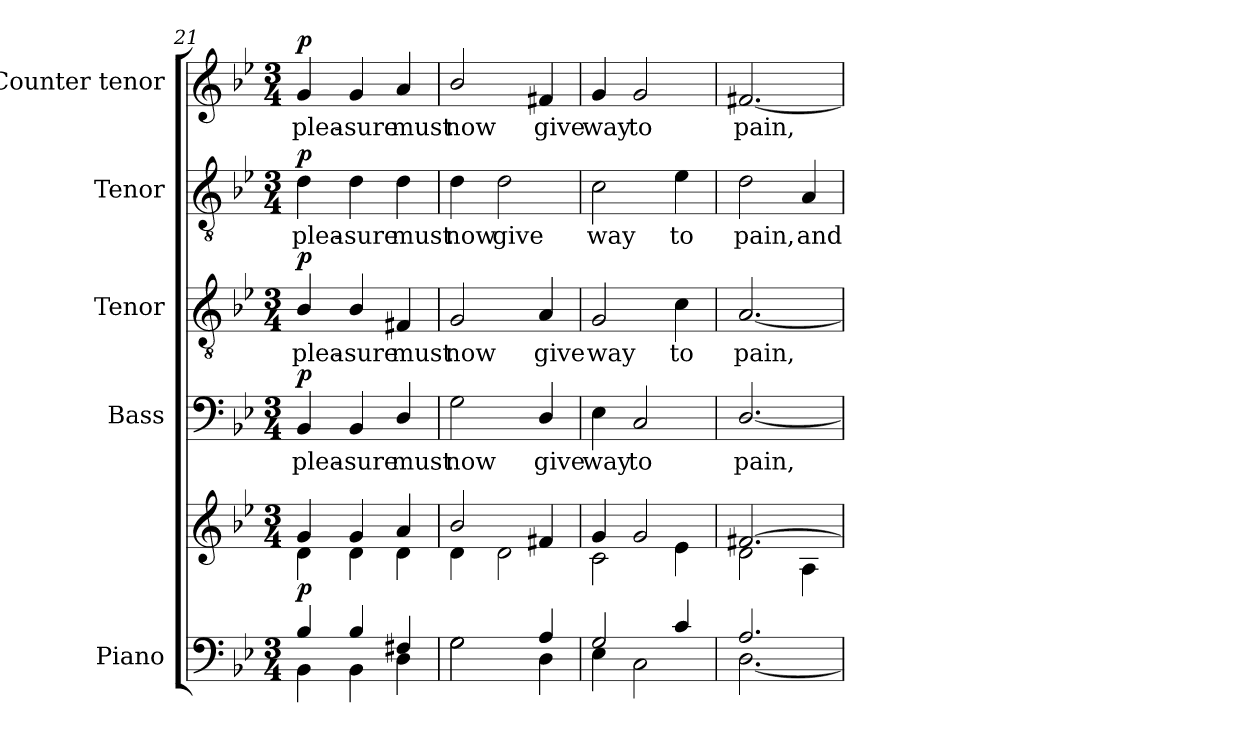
**kern	**kern	**dynam	**kern	**text	**dynam	**kern	**text	**dynam	**kern	**text	**dynam	**kern	**text	**dynam
*part5	*part5	*part5	*part4	*part4	*part4	*part3	*part3	*part3	*part2	*part2	*part2	*part1	*part1	*part1
*staff6	*staff5	*staff5/6	*staff4	*staff4	*staff4	*staff3	*staff3	*staff3	*staff2	*staff2	*staff2	*staff1	*staff1	*staff1
*I"Piano	*	*	*I"Bass	*	*	*I"Tenor	*	*	*I"Tenor	*	*	*I"Counter tenor	*	*
*I'Pno.	*	*	*I'B.	*	*	*I'T.	*	*	*I'T.	*	*	*	*	*
!!LO:LB:g=z
*clefF4	*clefG2	*	*clefF4	*	*	*clefGv2	*	*	*clefGv2	*	*	*clefG2	*	*
*	*	*	*	*	*	*ITrd7c12	*	*	*ITrd7c12	*	*	*	*	*
*k[b-e-]	*k[b-e-]	*	*k[b-e-]	*	*	*k[b-e-]	*	*	*k[b-e-]	*	*	*k[b-e-]	*	*
*B-:	*B-:	*	*B-:	*	*	*B-:	*	*	*B-:	*	*	*B-:	*	*
*M3/4	*M3/4	*	*M3/4	*	*	*M3/4	*	*	*M3/4	*	*	*M3/4	*	*
=21	=21	=21	=21	=21	=21	=21	=21	=21	=21	=21	=21	=21	=21	=21
*^	*^	*	*	*	*	*	*	*	*	*	*	*	*	*
!	!	!	!	!	!	!LO:LY:b:color=#000000	!	!	!	!	!	!	!	!	!	!
!	!	!	!	!	!	!	!	!	!LO:LY:b:color=#000000	!	!	!	!	!	!	!
!	!	!	!	!	!	!	!	!	!	!	!	!LO:LY:b:color=#000000	!	!	!	!
!	!	!	!	!	!	!	!	!	!	!	!	!	!	!	!LO:LY:b:color=#000000	!
4B-i/	4BB-i\	4gi/	4di\	p	4BB-i/	plea-	p	4BB-i/	plea-	p	4Di\	plea-	p	4gi/	plea-	p
!	!	!	!	!	!	!LO:LY:b:color=#000000	!	!	!	!	!	!	!	!	!	!
!	!	!	!	!	!	!	!	!	!LO:LY:b:color=#000000	!	!	!	!	!	!	!
!	!	!	!	!	!	!	!	!	!	!	!	!LO:LY:b:color=#000000	!	!	!	!
!	!	!	!	!	!	!	!	!	!	!	!	!	!	!	!LO:LY:b:color=#000000	!
4B-i/	4BB-i\	4gi/	4di\	.	4BB-i/	-sure	.	4BB-i/	-sure	.	4Di\	-sure	.	4gi/	-sure	.
!	!	!	!	!	!	!LO:LY:b:color=#000000	!	!	!	!	!	!	!	!	!	!
!	!	!	!	!	!	!	!	!	!LO:LY:b:color=#000000	!	!	!	!	!	!	!
!	!	!	!	!	!	!	!	!	!	!	!	!LO:LY:b:color=#000000	!	!	!	!
!	!	!	!	!	!	!	!	!	!	!	!	!	!	!	!LO:LY:b:color=#000000	!
4F#Xi/	4Di\	4ai/	4di\	.	4Di/	must	.	4FF#Xi/	must	.	4Di\	must	.	4ai/	must	.
=22	=22	=22	=22	=22	=22	=22	=22	=22	=22	=22	=22	=22	=22	=22	=22	=22
!	!	!	!	!	!	!LO:LY:b:color=#000000	!	!	!	!	!	!	!	!	!	!
!	!	!	!	!	!	!	!	!	!LO:LY:b:color=#000000	!	!	!	!	!	!	!
!	!	!	!	!	!	!	!	!	!	!	!	!LO:LY:b:color=#000000	!	!	!	!
!	!	!	!	!	!	!	!	!	!	!	!	!	!	!	!LO:LY:b:color=#000000	!
2Gi\	2Gi\	2b-i/	4di\	.	2Gi\	now	.	2GGi/	now	.	4Di\	now	.	2b-i/	now	.
!	!	!	!	!	!	!	!	!	!	!	!	!LO:LY:b:color=#000000	!	!	!	!
.	.	.	2di\	.	.	.	.	.	.	.	2Di\	give	.	.	.	.
!	!	!	!	!	!	!LO:LY:b:color=#000000	!	!	!	!	!	!	!	!	!	!
!	!	!	!	!	!	!	!	!	!LO:LY:b:color=#000000	!	!	!	!	!	!	!
!	!	!	!	!	!	!	!	!	!	!	!	!	!	!	!LO:LY:b:color=#000000	!
4Ai/	4Di\	4f#Xi/	.	.	4Di/	give	.	4AAi/	give	.	.	.	.	4f#Xi/	give	.
=23	=23	=23	=23	=23	=23	=23	=23	=23	=23	=23	=23	=23	=23	=23	=23	=23
!	!	!	!	!	!	!LO:LY:b:color=#000000	!	!	!	!	!	!	!	!	!	!
!	!	!	!	!	!	!	!	!	!LO:LY:b:color=#000000	!	!	!	!	!	!	!
!	!	!	!	!	!	!	!	!	!	!	!	!LO:LY:b:color=#000000	!	!	!	!
!	!	!	!	!	!	!	!	!	!	!	!	!	!	!	!LO:LY:b:color=#000000	!
2Gi/	4E-i\	4gi/	2ci\	.	4E-i\	way	.	2GGi/	way	.	2Ci\	way	.	4gi/	way	.
!	!	!	!	!	!	!LO:LY:b:color=#000000	!	!	!	!	!	!	!	!	!	!
!	!	!	!	!	!	!	!	!	!	!	!	!	!	!	!LO:LY:b:color=#000000	!
.	2Ci\	2gi/	.	.	2Ci/	to	.	.	.	.	.	.	.	2gi/	to	.
!	!	!	!	!	!	!	!	!	!LO:LY:b:color=#000000	!	!	!	!	!	!	!
!	!	!	!	!	!	!	!	!	!	!	!	!LO:LY:b:color=#000000	!	!	!	!
4ci/	.	.	4e-i\	.	.	.	.	4Ci\	to	.	4E-i\	to	.	.	.	.
=24	=24	=24	=24	=24	=24	=24	=24	=24	=24	=24	=24	=24	=24	=24	=24	=24
!	!	!	!	!	!	!LO:LY:b:color=#000000	!	!	!	!	!	!	!	!	!	!
!	!	!	!	!	!	!	!	!	!LO:LY:b:color=#000000	!	!	!	!	!	!	!
!	!	!	!	!	!	!	!	!	!	!	!	!LO:LY:b:color=#000000	!	!	!	!
!	!	!	!	!	!	!	!	!	!	!	!	!	!	!	!LO:LY:b:color=#000000	!
2.Ai/	[2.Di\	[2.f#Xi/	2di\	.	[2.Di/	pain,	.	[2.AAi/	pain,	.	2Di\	pain,	.	[2.f#Xi/	pain,	.
!	!	!	!	!	!	!	!	!	!	!	!	!LO:LY:b:color=#000000	!	!	!	!
.	.	.	4Ai\	.	.	.	.	.	.	.	4AAi/	and	.	.	.	.
*v	*v	*	*	*	*	*	*	*	*	*	*	*	*	*	*	*
*	*v	*v	*	*	*	*	*	*	*	*	*	*	*	*	*
=	=	=	=	=	=	=	=	=	=	=	=	=	=	=
*-	*-	*-	*-	*-	*-	*-	*-	*-	*-	*-	*-	*-	*-	*-
